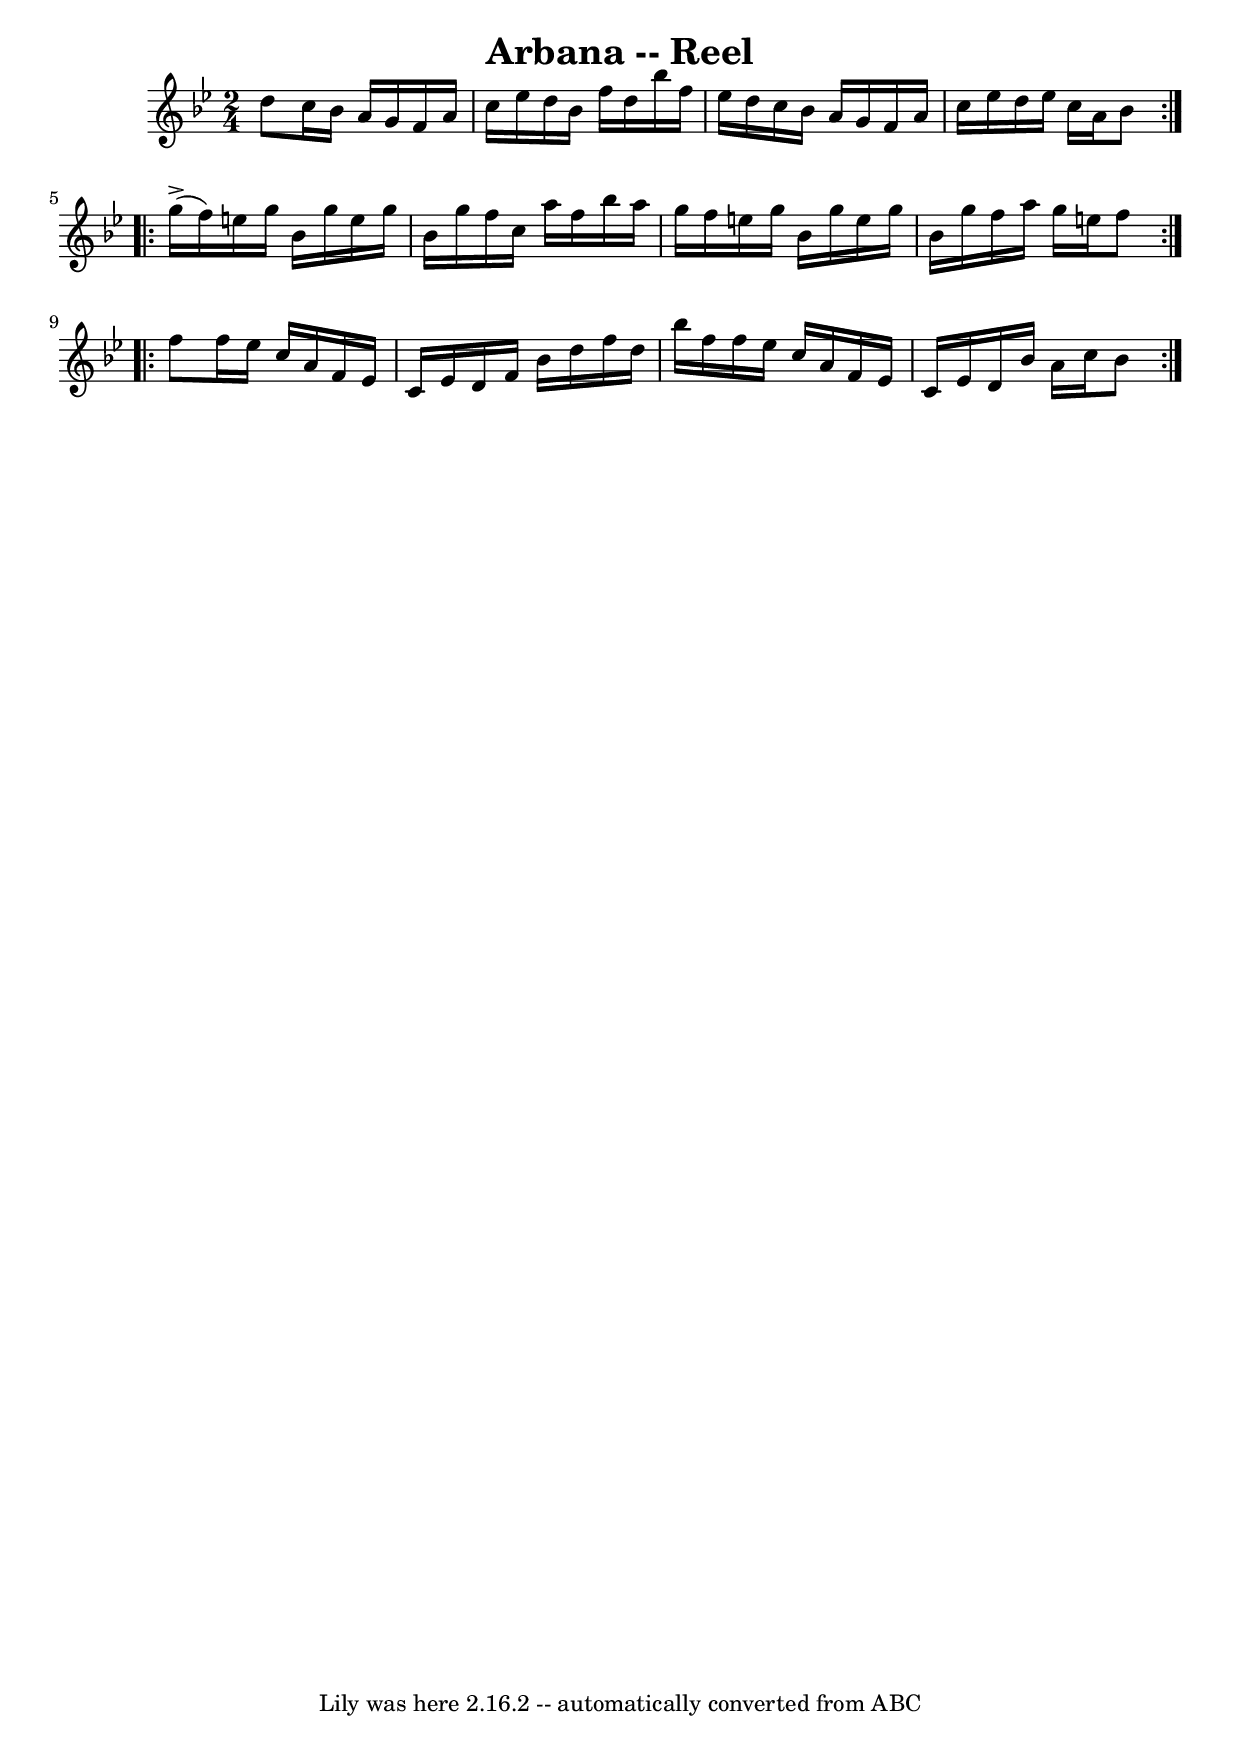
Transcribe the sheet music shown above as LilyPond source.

\version "2.16.2"
\include "Mammoth.ily"
\header {
  %% book = "Ryan's Mammoth Collection"
  crossRefNumber = "1"
  footnotes = ""
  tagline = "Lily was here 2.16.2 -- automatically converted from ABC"
  title = "Arbana -- Reel"

}
voicedefault =  {



  \repeat volta 2 {

    \time 2/4 
    \key bes \major d''8  |
    c''16 bes'16 a'16 g'16  
    f'16 a'16 c''16 ees''16    |
    d''16 bes'16 f''16    
    d''16 bes''16 f''16 ees''16 d''16    |
    c''16 bes'16    
    a'16 g'16 f'16 a'16 c''16 ees''16    |
    d''16 ees''16 
    c''16 a'16 bes'8    
  } 
  \repeat volta 2 {
    g''16^\accent(f''16-) |
    e''16 g''16 bes'16 g''16 e''16 g''16 bes'16    
    g''16    |
    f''16 c''16 a''16 f''16 bes''16 a''16    
    g''16 f''16    |
    e''16 g''16 bes'16 g''16 e''16    
    g''16 bes'16 g''16    |
    f''16 a''16 g''16 e''16 f''8 
    
  } 
  \repeat volta 2 {
    f''8  |
    f''16 ees''16 c''16 a'16    
    f'16 ees'16 c'16 ees'16    |
    d'16 f'16 bes'16 d''16  
    f''16 d''16 bes''16 f''16    |
    f''16 ees''16 c''16    
    a'16 f'16 ees'16 c'16 ees'16    |
    d'16 bes'16 a'16   
    c''16 bes'8    
  }   

}

\score{
  <<

    \context Staff="default"
    {
      \voicedefault 
      
    }

  >>
  \layout {
    
  }
  \midi {
  }

}
